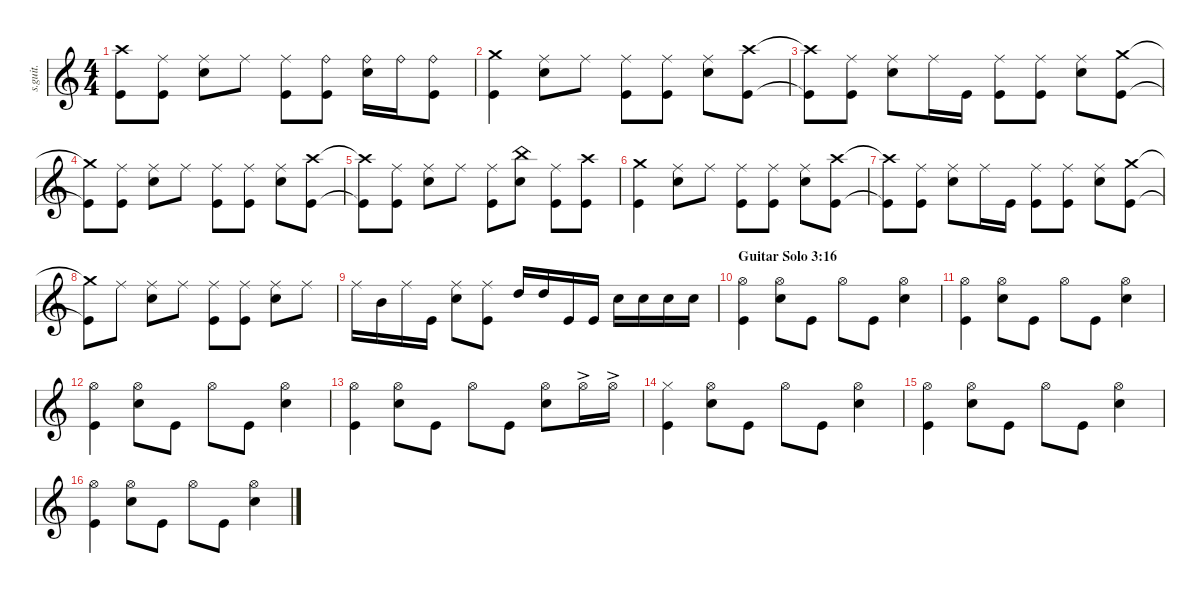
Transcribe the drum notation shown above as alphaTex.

\defaultSystemsLayout 4
\hideDynamics
\bracketExtendMode nobrackets
\track ("Sean Kinney - Drums" "s.guit.") {instrument percussion}
\staff {score}
\articulation defaults
\ts (4 4)
\tempo (111 hide)
\clef g2
\ks c
("Crash high (hit)"{t} "Kick (hit)"{t}).8{dy f} ("Ride (middle)" "Kick (hit)").8 ("Ride (middle)" "Snare (hit) 2").8 "Ride (middle)".8 ("Ride (middle)" "Kick (hit)").8 ("Ride (bell)" "Kick (hit)").8 ("Ride (bell)" "Snare (hit) 2").16 "Ride (bell)".16{dy fff} ("Ride (bell)" "Kick (hit)").8 |
("Crash medium (hit)" "Kick (hit)").4{dy f} ("Ride (middle)" "Snare (hit) 2").8 "Ride (middle)".8 ("Ride (middle)" "Kick (hit)").8 ("Ride (middle)" "Kick (hit)").8 ("Ride (middle)" "Snare (hit) 2").8 ("Crash high (hit)" "Kick (hit)").8 |
("Crash high (hit)"{t} "Kick (hit)"{t}).8 ("Ride (middle)" "Kick (hit)").8 ("Ride (middle)" "Snare (hit) 2").8 "Ride (middle)".16 "Kick (hit)".16 ("Ride (middle)" "Kick (hit)").8 ("Ride (middle)" "Kick (hit)").8 ("Ride (middle)" "Snare (hit) 2").8 ("Crash medium (hit)" "Kick (hit)").8 |
("Crash medium (hit)"{t} "Kick (hit)"{t}).8 ("Ride (middle)" "Kick (hit)").8 ("Ride (middle)" "Snare (hit) 2").8 "Ride (middle)".8 ("Ride (middle)" "Kick (hit)").8 ("Ride (middle)" "Kick (hit)").8 ("Ride (middle)" "Snare (hit) 2").8 ("Crash high (hit)" "Kick (hit)").8 |
("Crash high (hit)"{t} "Kick (hit)"{t}).8 ("Ride (middle)" "Kick (hit)").8 ("Ride (middle)" "Snare (hit) 2").8 "Ride (middle)".8 ("Ride (middle)" "Kick (hit)").8 ("China (hit)" "Snare (hit) 2").8 ("Ride (middle)" "Kick (hit)").8 ("Crash high (hit)" "Kick (hit)").8 |
("Crash medium (hit)" "Kick (hit)").4 ("Ride (middle)" "Snare (hit) 2").8 "Ride (middle)".8 ("Ride (middle)" "Kick (hit)").8 ("Ride (middle)" "Kick (hit)").8 ("Ride (middle)" "Snare (hit) 2").8 ("Crash high (hit)" "Kick (hit)").8 |
("Crash high (hit)"{t} "Kick (hit)"{t}).8 ("Ride (middle)" "Kick (hit)").8 ("Ride (middle)" "Snare (hit) 2").8 "Ride (middle)".16 "Kick (hit)".16{dy ff} ("Ride (middle)" "Kick (hit)").8{dy f} ("Ride (middle)" "Kick (hit)").8 ("Ride (middle)" "Snare (hit) 2").8 ("Crash medium (hit)" "Kick (hit)").8 |
("Crash medium (hit)"{t} "Kick (hit)"{t}).8 "Ride (middle)".8 ("Ride (middle)" "Snare (hit) 2").8 "Ride (middle)".8 ("Ride (middle)" "Kick (hit)").8 ("Ride (middle)" "Kick (hit)").8 ("Ride (middle)" "Snare (hit) 2").8 "Ride (middle)".8 |
"Ride (middle)".16 "Mid Tom (hit)".16 "Ride (middle)".16 "Kick (hit)".16 ("Ride (middle)" "Snare (hit) 2").8 ("Ride (middle)" "Kick (hit)").8 "High Tom (hit)".16 "High Tom (hit)".16 "Kick (hit)".16 "Kick (hit)".16 "Snare (hit) 2".16 "Snare (hit) 2".16 "Snare (hit) 2".16 "Snare (hit) 2".16 |
\section ("" "Guitar Solo 3:16")
("Hi-Hat (open)" "Kick (hit)").4 ("Hi-Hat (open)" "Snare (hit) 2").8 "Kick (hit)".8 "Hi-Hat (open)".8 "Kick (hit)".8 ("Hi-Hat (open)" "Snare (hit) 2").4 |
("Hi-Hat (open)" "Kick (hit)").4 ("Hi-Hat (open)" "Snare (hit) 2").8 "Kick (hit)".8 "Hi-Hat (open)".8 "Kick (hit)".8 ("Hi-Hat (open)" "Snare (hit) 2").4 |
("Hi-Hat (open)" "Kick (hit)").4 ("Hi-Hat (open)" "Snare (hit) 2").8 "Kick (hit)".8 "Hi-Hat (open)".8 "Kick (hit)".8 ("Hi-Hat (open)" "Snare (hit) 2").4 |
("Hi-Hat (open)" "Kick (hit)").4 ("Hi-Hat (open)" "Snare (hit) 2").8 "Kick (hit)".8 "Hi-Hat (open)".8 "Kick (hit)".8 ("Hi-Hat (open)" "Snare (hit) 2").8 "Hi-Hat (open)"{ac}.16 "Hi-Hat (open)"{ac}.16 |
("Hi-Hat (closed)" "Kick (hit)").4 ("Hi-Hat (open)" "Snare (hit) 2").8 "Kick (hit)".8 "Hi-Hat (open)".8 "Kick (hit)".8 ("Hi-Hat (open)" "Snare (hit) 2").4 |
("Hi-Hat (open)" "Kick (hit)").4 ("Hi-Hat (open)" "Snare (hit) 2").8 "Kick (hit)".8 "Hi-Hat (open)".8 "Kick (hit)".8 ("Hi-Hat (open)" "Snare (hit) 2").4 |
("Hi-Hat (open)" "Kick (hit)").4 ("Hi-Hat (open)" "Snare (hit) 2").8 "Kick (hit)".8 "Hi-Hat (open)".8 "Kick (hit)".8 ("Hi-Hat (open)" "Snare (hit) 2").4
